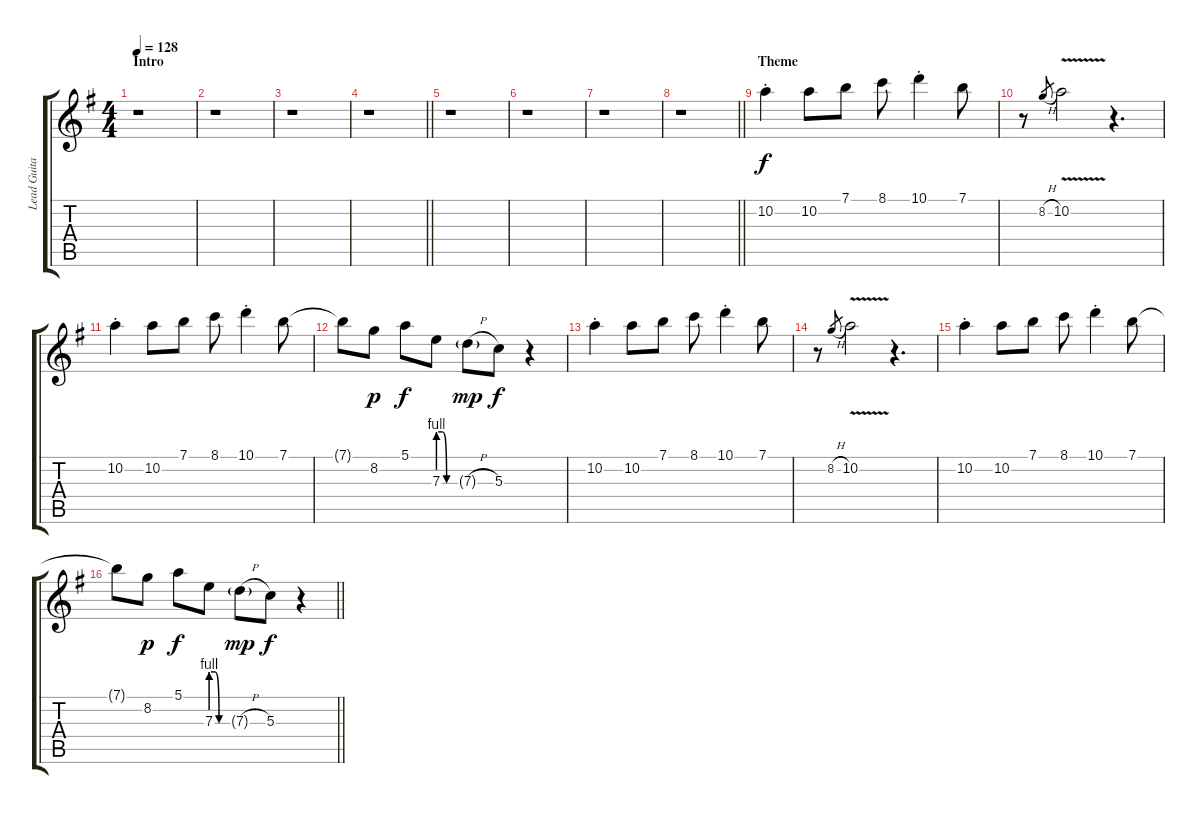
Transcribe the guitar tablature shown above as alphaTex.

\track ("Lead Guitar" "Lead Guita") {instrument distortionguitar}
\staff {score tabs}
\tuning (E4 B3 G3 D3 A2 E2) {hide}
\ts (4 4)
\section ("" "Intro")
\tempo 128
\clef g2
\ks g
r.1{dy f instrument distortionguitar} |
r.1 |
r.1 |
\barLineRight lightlight
r.1 |
r.1 |
r.1 |
r.1 |
\barLineRight lightlight
r.1 |
\section ("" "Theme")
10.2{st}.4 10.2.8 7.1.8 8.1.8 10.1{st}.4 7.1.8 |
r.8 8.2{h}.8{gr} 10.2{v}.2 r.4{d} |
10.2{st}.4 10.2.8 7.1.8 8.1.8 10.1{st}.4 7.1.8 |
7.1{t}.8 8.2.8{dy p} 5.1.8{dy f} 7.3{be (custom 0 4 15 4 30 0 60 0)}.8 7.3{h g}.8{dy mp} 5.3.8{dy f} r.4 |
10.2{st}.4 10.2.8 7.1.8 8.1.8 10.1{st}.4 7.1.8 |
r.8 8.2{h}.8{gr} 10.2{v}.2 r.4{d} |
10.2{st}.4 10.2.8 7.1.8 8.1.8 10.1{st}.4 7.1.8 |
\barLineRight lightlight
7.1{t}.8 8.2.8{dy p} 5.1.8{dy f} 7.3{be (custom 0 4 15 4 30 0 60 0)}.8 7.3{h g}.8{dy mp} 5.3.8{dy f} r.4
